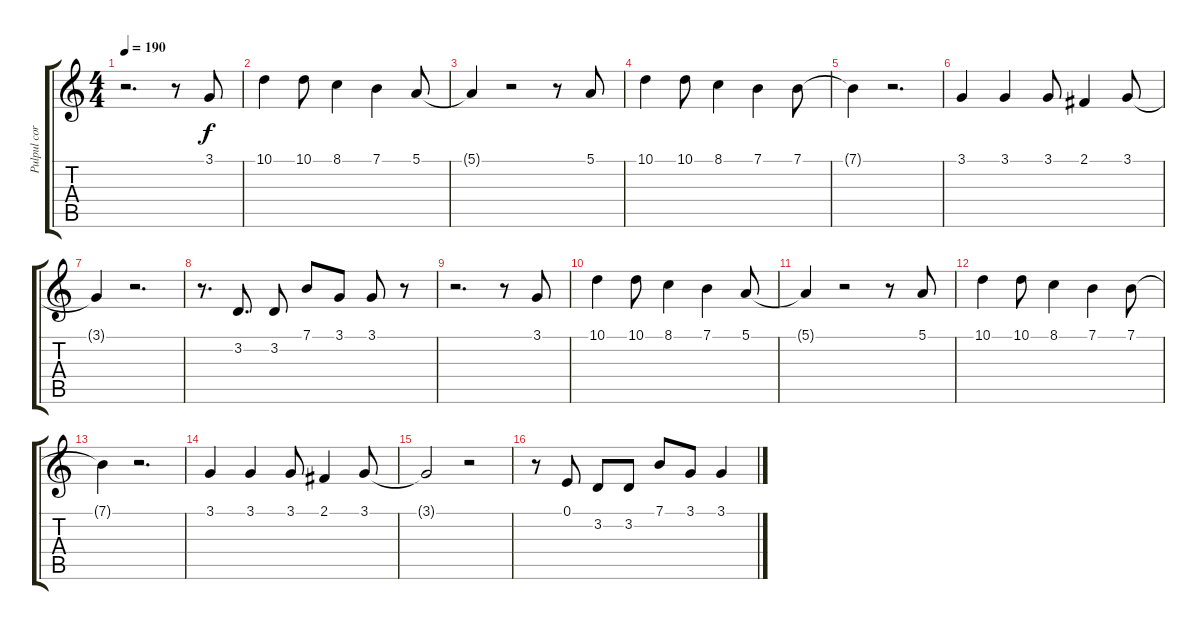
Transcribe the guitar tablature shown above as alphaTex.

\track ("Pulpul cordes vocales" "Pulpul cor") {instrument cello}
\staff {score tabs}
\tuning (E4 B3 G3 D3 A2 E2) {hide}
\ts (4 4)
\tempo 190
\clef g2
\ks c
r.2{d dy f} r.8 3.1.8 |
10.1.4 10.1.8 8.1.4 7.1.4 5.1.8 |
5.1{t}.4 r.2 r.8 5.1.8 |
10.1.4 10.1.8 8.1.4 7.1.4 7.1.8 |
7.1{t}.4 r.2{d} |
3.1.4 3.1.4 3.1.8 2.1.4 3.1.8 |
3.1{t}.4 r.2{d} |
r.8{d} 3.2.8{d} 3.2.8 7.1.8 3.1.8 3.1.8 r.8 |
r.2{d} r.8 3.1.8 |
10.1.4 10.1.8 8.1.4 7.1.4 5.1.8 |
5.1{t}.4 r.2 r.8 5.1.8 |
10.1.4 10.1.8 8.1.4 7.1.4 7.1.8 |
7.1{t}.4 r.2{d} |
3.1.4 3.1.4 3.1.8 2.1.4 3.1.8 |
3.1{t}.2 r.2 |
r.8 0.1.8 3.2.8 3.2.8 7.1.8 3.1.8 3.1.4
